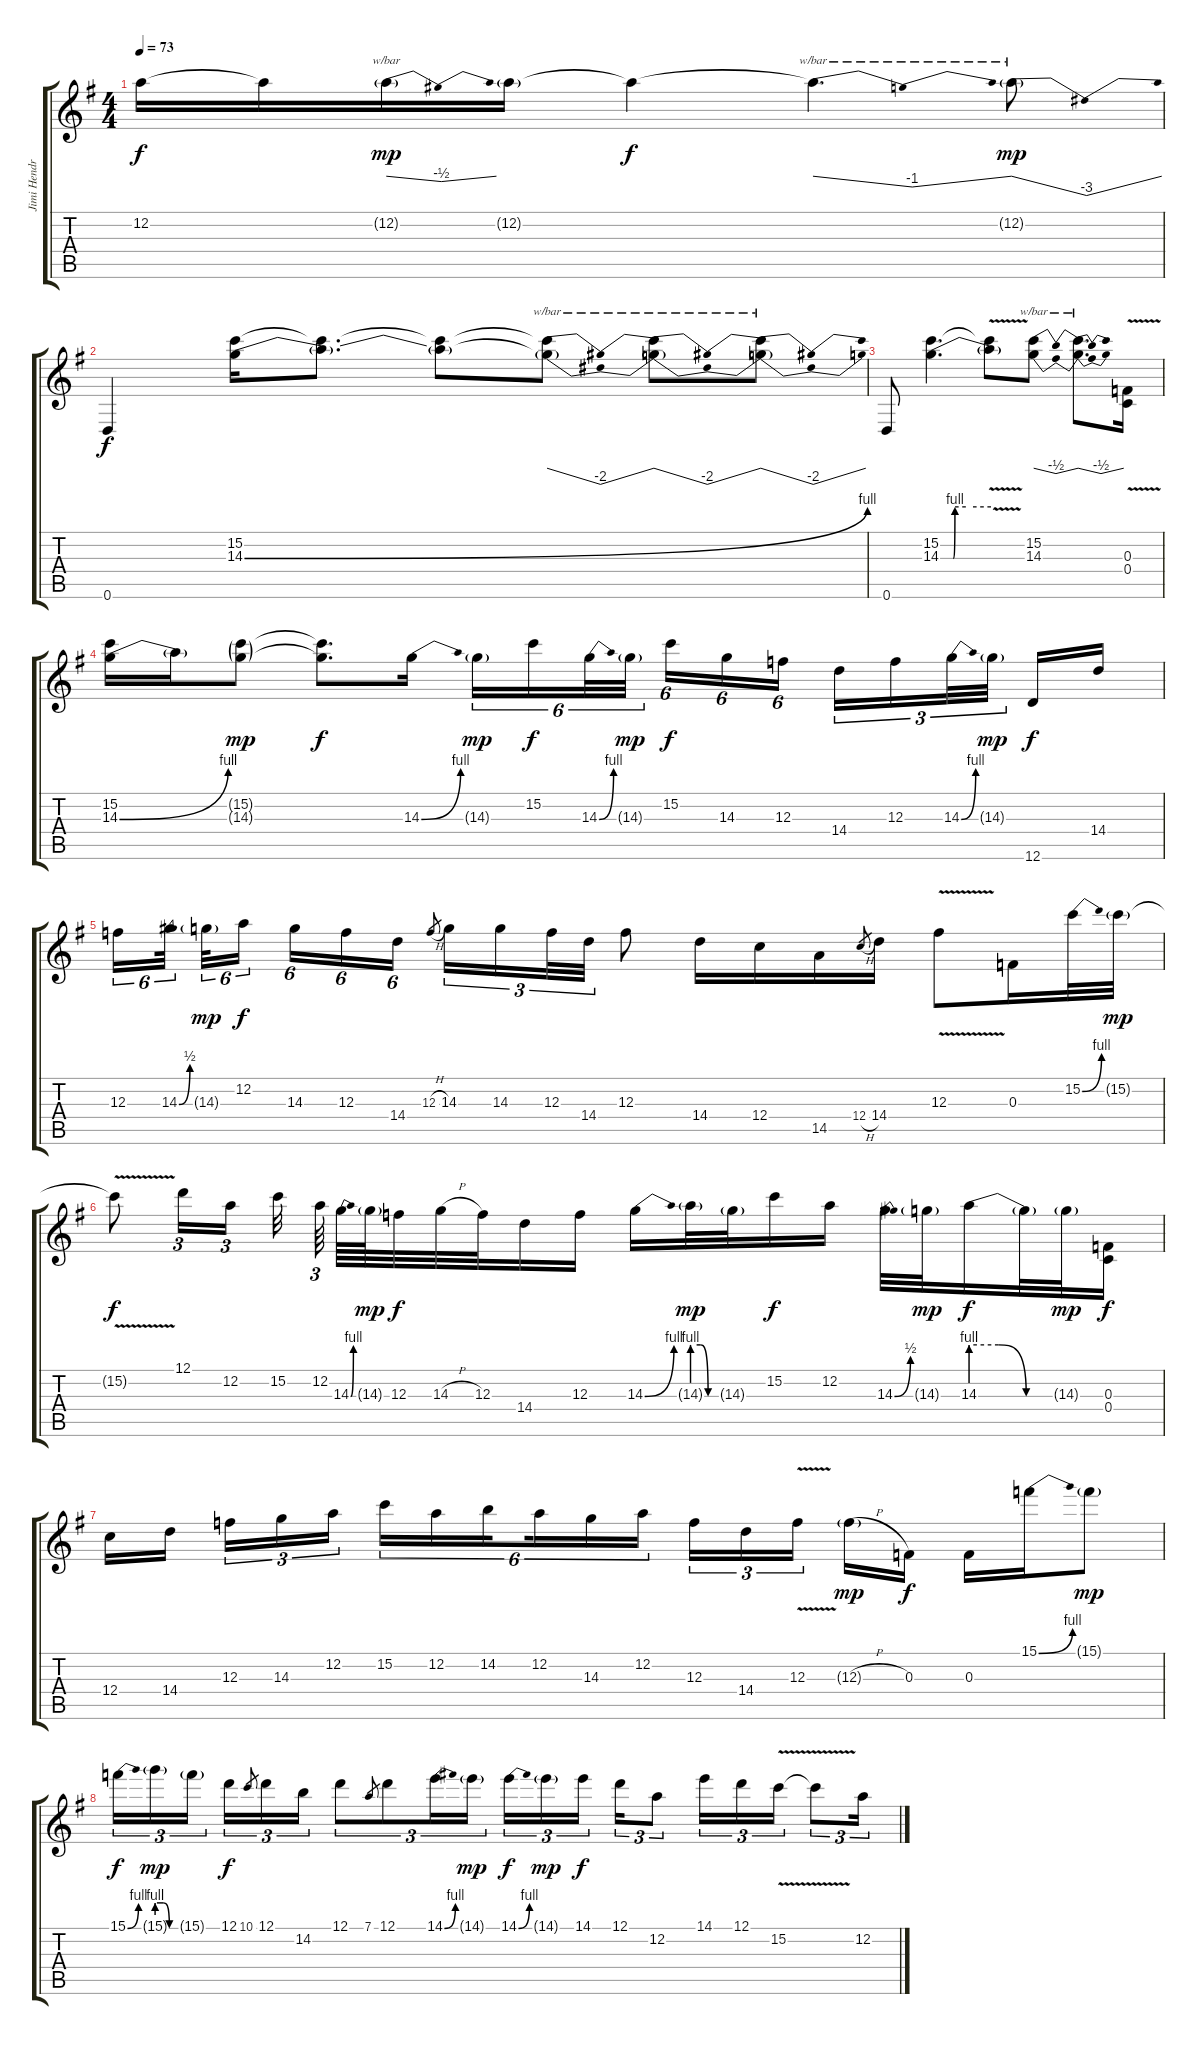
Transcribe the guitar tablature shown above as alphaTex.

\track ("Jimi Hendrix" "Jimi Hendr") {instrument overdrivenguitar}
\staff {score tabs}
\tuning (D4 A3 F3 C3 G2 D2) {hide}
\ts (4 4)
\tempo 73
\clef g2
\ks g
12.2{t}.16{dy f} 12.2{t}.16 12.2{g}.16{tbe (dip default 0 0 30 -2 60 0) dy mp} 12.2{g}.16 12.2{t}.4{dy f} 12.2{t}.4{d tbe (dip default 0 0 30 -4 60 0)} 12.2{g}.8{tbe (dip default 0 0 30 -12 60 0) dy mp} |
0.6.4{dy f} (15.2 14.3{be (bend 0 0 60 4)}).16 (15.2{t} 14.3{t}).8{d} (15.2{t} 14.3{t}).8 (15.2{t} 14.3{t}).8{tbe (dip default 0 0 30 -8 60 0)} (15.2{t} 14.3{t}).8{tbe (dip default 0 0 30 -8 60 0)} (15.2{t} 14.3{t}).8{tbe (dip default 0 0 30 -8 60 0)} |
0.6.8 (15.2 14.3{be (custom 0 0 15 0 17 4 30 4 60 4)}).4{d} (15.2{v t} 14.3{v t}).8 (15.2 14.3).8{tbe (dip default 0 0 30 -2 60 0)} (15.2{t} 14.3{t}).8{d tbe (dip default 0 0 30 -2 60 0)} (0.3{v} 0.4{v}).16 |
(15.2 14.3{be (bend 0 0 60 4)}).16 14.3{t}.16 (15.2{g} 14.3{g}).8{dy mp} (15.2{t} 14.3{t}).8{d dy f} 14.3{be (bend 0 0 60 4)}.16 14.3{g}.16{tu (6 4) dy mp} 15.2.16{tu (6 4) dy f} 14.3{be (bend 0 0 60 4)}.32{tu (6 4)} 14.3{g}.32{tu (6 4) dy mp beam splitsecondary} 15.2.16{tu (6 4) dy f} 14.3.16{tu (6 4)} 12.3.16{tu (6 4)} 14.4.16{tu (3 2)} 12.3.16{tu (3 2)} 14.3{be (bend 0 0 60 4)}.32{tu (3 2)} 14.3{g}.32{tu (3 2) dy mp beam splitsecondary} 12.6.16{dy f} 14.4.16 |
12.3.16{tu (6 4)} 14.3{be (bend 0 0 60 2)}.32{tu (6 4) beam splitsecondary} 14.3{g}.32{tu (6 4) dy mp} 12.2.16{tu (6 4) dy f beam splitsecondary} 14.3.16{tu (6 4)} 12.3.16{tu (6 4)} 14.4.16{tu (6 4)} 12.3{h}.8{gr} 14.3.16{tu (3 2)} 14.3.16{tu (3 2)} 12.3.32{tu (3 2)} 14.4.32{tu (3 2)} 12.3.8 14.4.16 12.4.16 14.5.16 12.4{h}.8{gr} 14.4.16 12.3{v}.8 0.3.16 15.2{be (bend 0 0 60 4)}.32 15.2{g}.32{dy mp} |
15.2{v t}.8{dy f} 12.1.16{tu (3 2)} 12.2.16{tu (3 2) beam splitsecondary} 15.2.32 12.2.64{tu (3 2)} 14.3{be (bend 0 0 60 4)}.64 14.3{g}.64{dy mp} 12.3.32{dy f} 14.3{h}.32 12.3.32 14.4.16 12.3.16 14.3{be (bend 0 0 60 4)}.16 14.3{be (custom 0 4 20 4 40 0 60 0) g}.32{dy mp} 14.3{g}.32 15.2.16{dy f} 12.2.16 14.3{be (bend 0 0 60 2)}.32 14.3{g}.32{dy mp} 14.3{be (custom 0 4 20 4 40 0 60 0)}.16{dy f} 14.3{t}.32 14.3{g}.32{dy mp} (0.3 0.4).16{dy f} |
12.4.16 14.4.16{beam splitsecondary} 12.3.16{tu (3 2)} 14.3.16{tu (3 2)} 12.2.16{tu (3 2)} 15.2.16{tu (6 4)} 12.2.16{tu (6 4)} 14.2.16{tu (6 4) beam splitsecondary} 12.2.16{tu (6 4)} 14.3.16{tu (6 4)} 12.2.16{tu (6 4)} 12.3.16{tu (3 2)} 14.4.16{tu (3 2)} 12.3{v}.16{tu (3 2) beam splitsecondary} 12.3{h g}.16{dy mp} 0.3.16{dy f} 0.3.16 15.1{be (bend 0 0 60 4)}.16 15.1{g}.8{dy mp} |
15.1{be (bend 0 0 60 4)}.16{tu (3 2) dy f} 15.1{be (custom 0 4 20 4 40 0 60 0) g}.16{tu (3 2) dy mp} 15.1{g}.16{tu (3 2) beam splitsecondary} 12.1.16{tu (3 2) dy f} 10.1.8{gr} 12.1.16{tu (3 2)} 14.2.16{tu (3 2)} 12.1.8{tu (3 2)} 7.1.8{gr} 12.1.8{tu (3 2)} 14.1{be (bend 0 0 60 4)}.16{tu (3 2)} 14.1{g}.16{tu (3 2) dy mp} 14.1{be (bend 0 0 60 4)}.16{tu (3 2) dy f} 14.1{g}.16{tu (3 2) dy mp} 14.1.16{tu (3 2) dy f beam splitsecondary} 12.1.16{tu (3 2)} 12.2.8{tu (3 2)} 14.1.16{tu (3 2)} 12.1.16{tu (3 2)} 15.2{v}.16{tu (3 2)} 15.2{v t}.8{tu (3 2)} 12.2.16{tu (3 2)}
